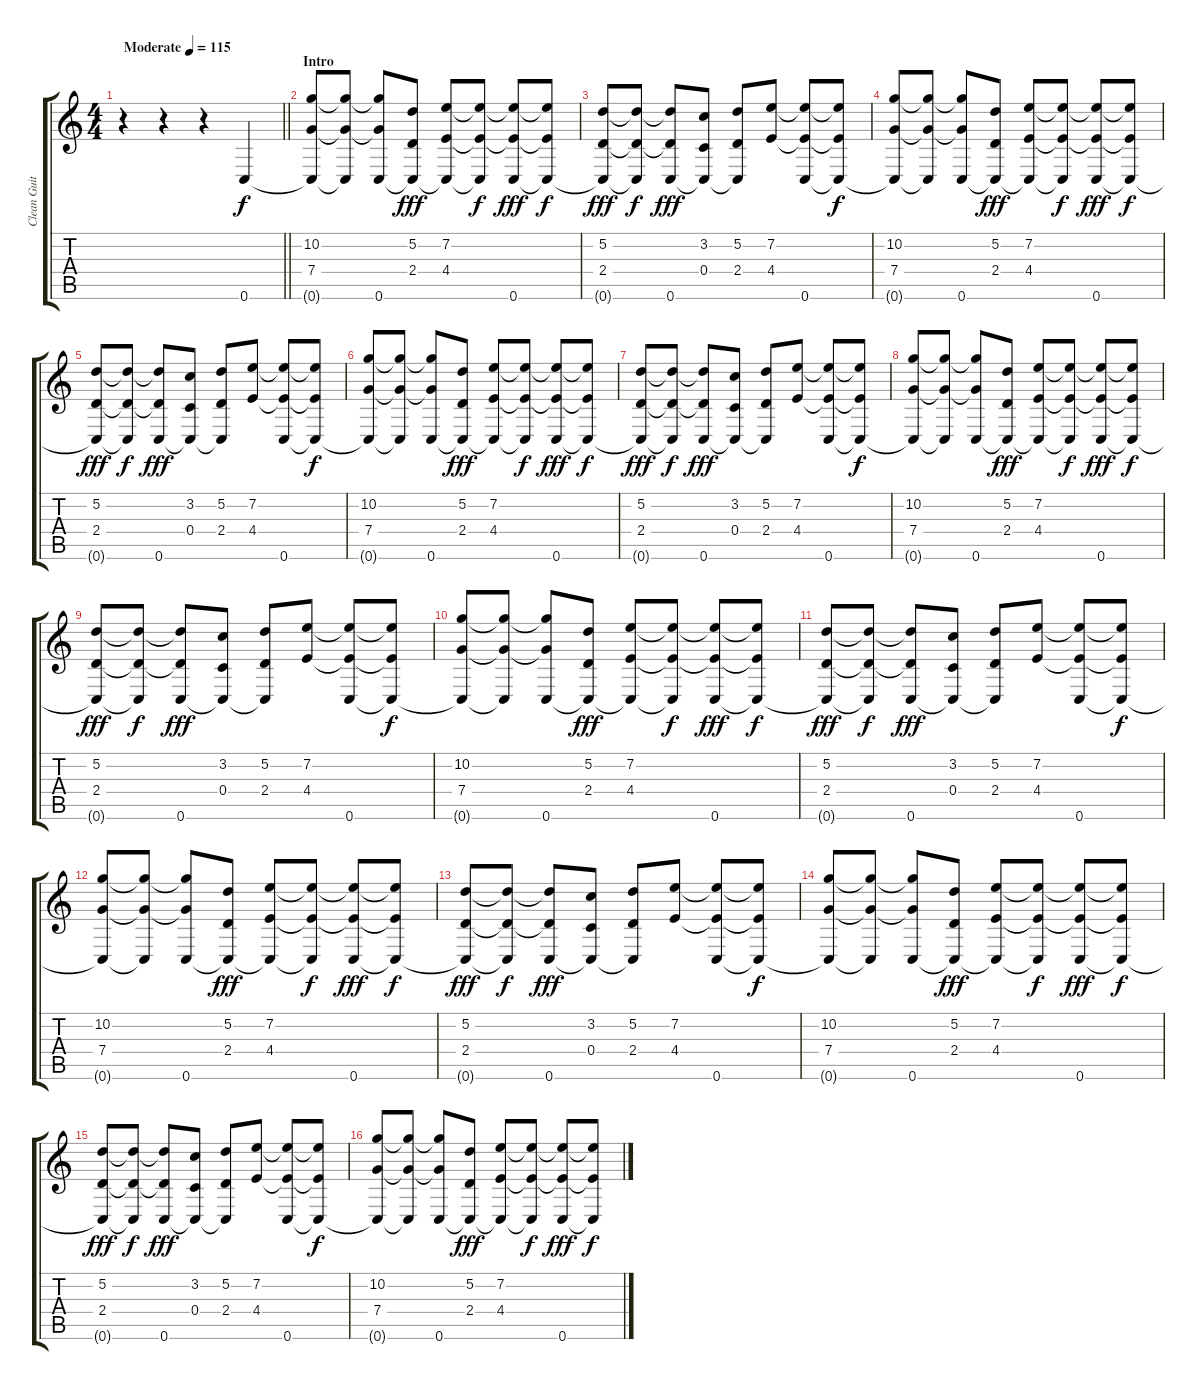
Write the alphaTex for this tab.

\track ("Clean Guitar" "Clean Guit") {instrument electricguitarjazz}
\staff {score tabs}
\tuning (D4 A3 F3 C3 G2 C2) {hide}
\ts (4 4)
\tempo (115 "Moderate")
\clef g2
\barLineRight lightlight
\ks c
r.4{dy f instrument electricguitarjazz} r.4 r.4 0.6.4 |
\section ("" "Intro")
(10.2 7.4 0.6{t}).8 (10.2{t} 7.4{t} 0.6{t}).8 (10.2{t} 7.4{t} 0.6).8 (5.2 2.4 0.6{t}).8{dy fff} (7.2 4.4 0.6{t}).8 (7.2{t} 4.4{t} 0.6{t}).8{dy f} (7.2{t} 4.4{t} 0.6).8{dy fff} (7.2{t} 4.4{t} 0.6{t}).8{dy f} |
(5.2 2.4 0.6{t}).8{dy fff} (5.2{t} 2.4{t} 0.6{t}).8{dy f} (5.2{t} 2.4{t} 0.6).8{dy fff} (3.2 0.4 0.6{t}).8 (5.2 2.4 0.6{t}).8 (7.2 4.4).8 (7.2{t} 4.4{t} 0.6).8 (7.2{t} 4.4{t} 0.6{t}).8{dy f} |
(10.2 7.4 0.6{t}).8 (10.2{t} 7.4{t} 0.6{t}).8 (10.2{t} 7.4{t} 0.6).8 (5.2 2.4 0.6{t}).8{dy fff} (7.2 4.4 0.6{t}).8 (7.2{t} 4.4{t} 0.6{t}).8{dy f} (7.2{t} 4.4{t} 0.6).8{dy fff} (7.2{t} 4.4{t} 0.6{t}).8{dy f} |
(5.2 2.4 0.6{t}).8{dy fff} (5.2{t} 2.4{t} 0.6{t}).8{dy f} (5.2{t} 2.4{t} 0.6).8{dy fff} (3.2 0.4 0.6{t}).8 (5.2 2.4 0.6{t}).8 (7.2 4.4).8 (7.2{t} 4.4{t} 0.6).8 (7.2{t} 4.4{t} 0.6{t}).8{dy f} |
(10.2 7.4 0.6{t}).8 (10.2{t} 7.4{t} 0.6{t}).8 (10.2{t} 7.4{t} 0.6).8 (5.2 2.4 0.6{t}).8{dy fff} (7.2 4.4 0.6{t}).8 (7.2{t} 4.4{t} 0.6{t}).8{dy f} (7.2{t} 4.4{t} 0.6).8{dy fff} (7.2{t} 4.4{t} 0.6{t}).8{dy f} |
(5.2 2.4 0.6{t}).8{dy fff} (5.2{t} 2.4{t} 0.6{t}).8{dy f} (5.2{t} 2.4{t} 0.6).8{dy fff} (3.2 0.4 0.6{t}).8 (5.2 2.4 0.6{t}).8 (7.2 4.4).8 (7.2{t} 4.4{t} 0.6).8 (7.2{t} 4.4{t} 0.6{t}).8{dy f} |
(10.2 7.4 0.6{t}).8 (10.2{t} 7.4{t} 0.6{t}).8 (10.2{t} 7.4{t} 0.6).8 (5.2 2.4 0.6{t}).8{dy fff} (7.2 4.4 0.6{t}).8 (7.2{t} 4.4{t} 0.6{t}).8{dy f} (7.2{t} 4.4{t} 0.6).8{dy fff} (7.2{t} 4.4{t} 0.6{t}).8{dy f} |
(5.2 2.4 0.6{t}).8{dy fff} (5.2{t} 2.4{t} 0.6{t}).8{dy f} (5.2{t} 2.4{t} 0.6).8{dy fff} (3.2 0.4 0.6{t}).8 (5.2 2.4 0.6{t}).8 (7.2 4.4).8 (7.2{t} 4.4{t} 0.6).8 (7.2{t} 4.4{t} 0.6{t}).8{dy f} |
(10.2 7.4 0.6{t}).8 (10.2{t} 7.4{t} 0.6{t}).8 (10.2{t} 7.4{t} 0.6).8 (5.2 2.4 0.6{t}).8{dy fff} (7.2 4.4 0.6{t}).8 (7.2{t} 4.4{t} 0.6{t}).8{dy f} (7.2{t} 4.4{t} 0.6).8{dy fff} (7.2{t} 4.4{t} 0.6{t}).8{dy f} |
(5.2 2.4 0.6{t}).8{dy fff} (5.2{t} 2.4{t} 0.6{t}).8{dy f} (5.2{t} 2.4{t} 0.6).8{dy fff} (3.2 0.4 0.6{t}).8 (5.2 2.4 0.6{t}).8 (7.2 4.4).8 (7.2{t} 4.4{t} 0.6).8 (7.2{t} 4.4{t} 0.6{t}).8{dy f} |
(10.2 7.4 0.6{t}).8 (10.2{t} 7.4{t} 0.6{t}).8 (10.2{t} 7.4{t} 0.6).8 (5.2 2.4 0.6{t}).8{dy fff} (7.2 4.4 0.6{t}).8 (7.2{t} 4.4{t} 0.6{t}).8{dy f} (7.2{t} 4.4{t} 0.6).8{dy fff} (7.2{t} 4.4{t} 0.6{t}).8{dy f} |
(5.2 2.4 0.6{t}).8{dy fff} (5.2{t} 2.4{t} 0.6{t}).8{dy f} (5.2{t} 2.4{t} 0.6).8{dy fff} (3.2 0.4 0.6{t}).8 (5.2 2.4 0.6{t}).8 (7.2 4.4).8 (7.2{t} 4.4{t} 0.6).8 (7.2{t} 4.4{t} 0.6{t}).8{dy f} |
(10.2 7.4 0.6{t}).8 (10.2{t} 7.4{t} 0.6{t}).8 (10.2{t} 7.4{t} 0.6).8 (5.2 2.4 0.6{t}).8{dy fff} (7.2 4.4 0.6{t}).8 (7.2{t} 4.4{t} 0.6{t}).8{dy f} (7.2{t} 4.4{t} 0.6).8{dy fff} (7.2{t} 4.4{t} 0.6{t}).8{dy f} |
(5.2 2.4 0.6{t}).8{dy fff} (5.2{t} 2.4{t} 0.6{t}).8{dy f} (5.2{t} 2.4{t} 0.6).8{dy fff} (3.2 0.4 0.6{t}).8 (5.2 2.4 0.6{t}).8 (7.2 4.4).8 (7.2{t} 4.4{t} 0.6).8 (7.2{t} 4.4{t} 0.6{t}).8{dy f} |
(10.2 7.4 0.6{t}).8 (10.2{t} 7.4{t} 0.6{t}).8 (10.2{t} 7.4{t} 0.6).8 (5.2 2.4 0.6{t}).8{dy fff} (7.2 4.4 0.6{t}).8 (7.2{t} 4.4{t} 0.6{t}).8{dy f} (7.2{t} 4.4{t} 0.6).8{dy fff} (7.2{t} 4.4{t} 0.6{t}).8{dy f}
